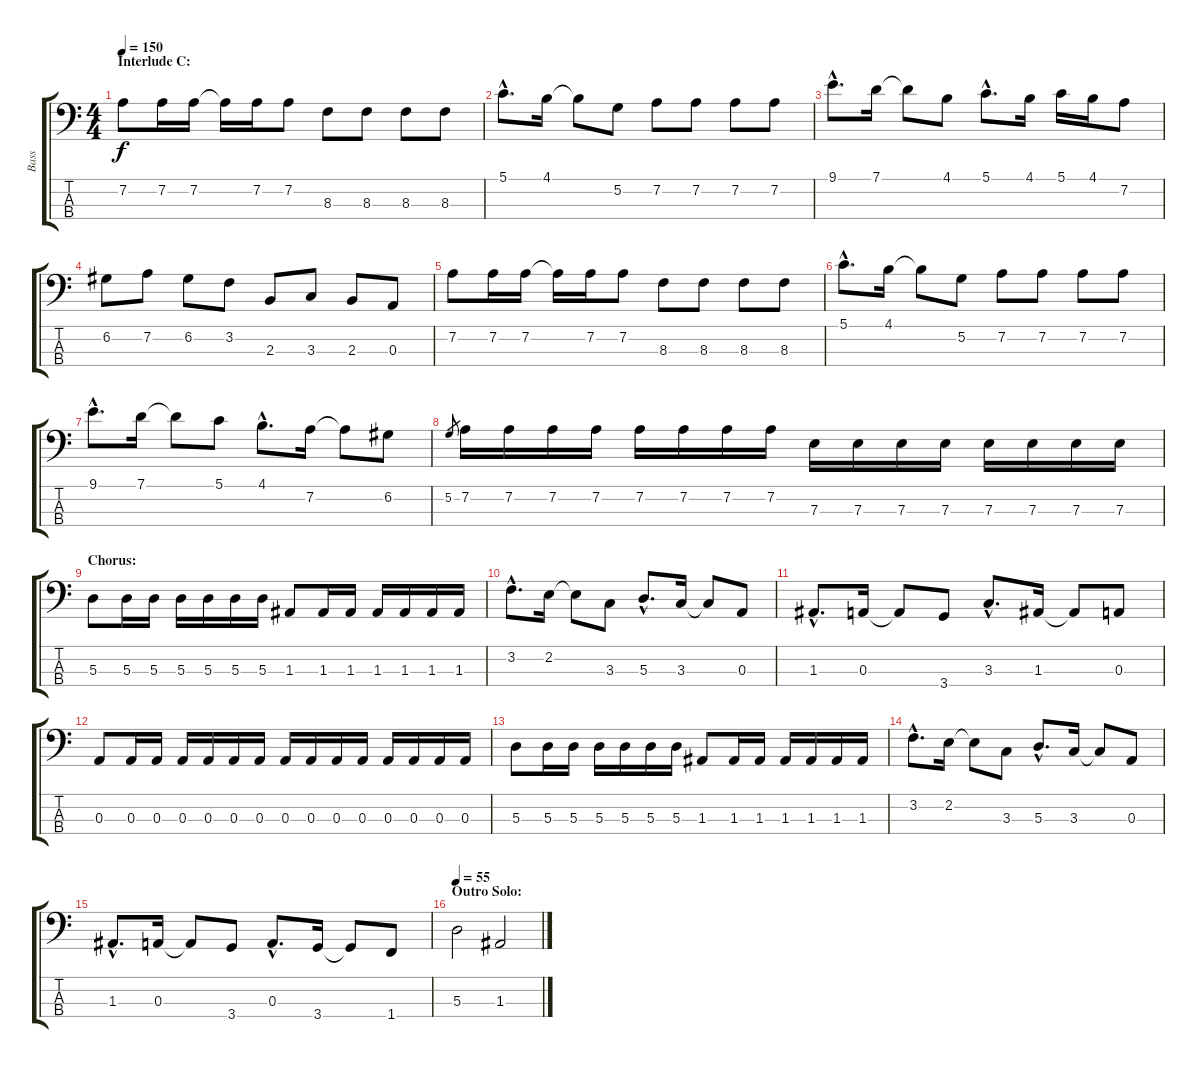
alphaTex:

\track ("Bass" "Bass") {instrument electricbasspick}
\staff {score tabs}
\tuning (G2 D2 A1 E1) {hide}
\ts (4 4)
\section ("" "Interlude C:")
\tempo 150
\clef f4
\ks c
7.2.8{dy f} 7.2.16 7.2.16 7.2{t}.16 7.2.16 7.2.8 8.3.8 8.3.8 8.3.8 8.3.8 |
5.1{hac}.8{d} 4.1.16 4.1{t}.8 5.2.8 7.2.8 7.2.8 7.2.8 7.2.8 |
9.1{hac}.8{d} 7.1.16 7.1{t}.8 4.1.8 5.1{hac}.8{d} 4.1.16 5.1.16 4.1.16 7.2.8 |
6.2.8 7.2.8 6.2.8 3.2.8 2.3.8 3.3.8 2.3.8 0.3.8 |
7.2.8 7.2.16 7.2.16 7.2{t}.16 7.2.16 7.2.8 8.3.8 8.3.8 8.3.8 8.3.8 |
5.1{hac}.8{d} 4.1.16 4.1{t}.8 5.2.8 7.2.8 7.2.8 7.2.8 7.2.8 |
9.1{hac}.8{d} 7.1.16 7.1{t}.8 5.1.8 4.1{hac}.8{d} 7.2.16 7.2{t}.8 6.2.8 |
5.2.8{gr} 7.2.16 7.2.16 7.2.16 7.2.16 7.2.16 7.2.16 7.2.16 7.2.16 7.3.16 7.3.16 7.3.16 7.3.16 7.3.16 7.3.16 7.3.16 7.3.16 |
\section ("" "Chorus:")
5.3.8 5.3.16 5.3.16 5.3.16 5.3.16 5.3.16 5.3.16 1.3.8 1.3.16 1.3.16 1.3.16 1.3.16 1.3.16 1.3.16 |
3.2{hac}.8{d} 2.2.16 2.2{t}.8 3.3.8 5.3{hac}.8{d} 3.3.16 3.3{t}.8 0.3.8 |
1.3{hac}.8{d} 0.3.16 0.3{t}.8 3.4.8 3.3{hac}.8{d} 1.3.16 1.3{t}.8 0.3.8 |
0.3.8 0.3.16 0.3.16 0.3.16 0.3.16 0.3.16 0.3.16 0.3.16 0.3.16 0.3.16 0.3.16 0.3.16 0.3.16 0.3.16 0.3.16 |
5.3.8 5.3.16 5.3.16 5.3.16 5.3.16 5.3.16 5.3.16 1.3.8 1.3.16 1.3.16 1.3.16 1.3.16 1.3.16 1.3.16 |
3.2{hac}.8{d} 2.2.16 2.2{t}.8 3.3.8 5.3{hac}.8{d} 3.3.16 3.3{t}.8 0.3.8 |
1.3{hac}.8{d} 0.3.16 0.3{t}.8 3.4.8 0.3{hac}.8{d} 3.4.16 3.4{t}.8 1.4.8 |
\section ("" "Outro Solo:")
\tempo 55
5.3.2 1.3.2
